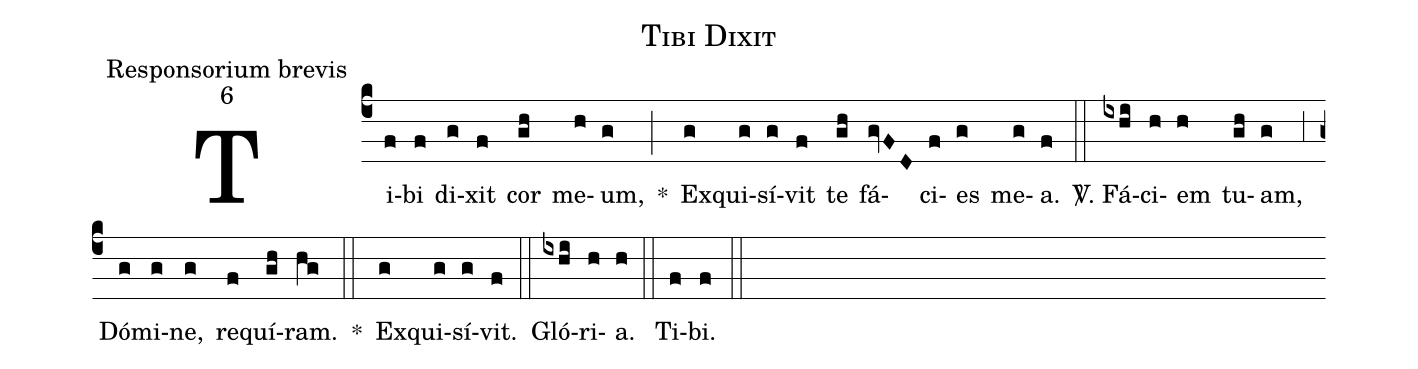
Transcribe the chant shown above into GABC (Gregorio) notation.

name:Tibi Dixit;
office-part:Responsorium brevis;
mode:6;
%%
(c4) Ti(f)bi(f) di(g)xit(f) cor(gh) me(h)um,(g) *(;) Ex(g)qui(g)sí(g)vit(f) te(gh) fá(gvFD)ci(f)es(g) me(g)a.(f) (::)

<sp>V/</sp>. Fá(ixhi)ci(h)em(h) tu(gh)am,(g) (,3) Dó(g)mi(g)ne,(g) re(f)quí(gh)ram.(hg) *(::) Ex(g)qui(g)sí(g)vit.(f) (::)

Gló(ixhi)ri(h)a.(h) (::)
Ti(f)bi.(f) (::)
